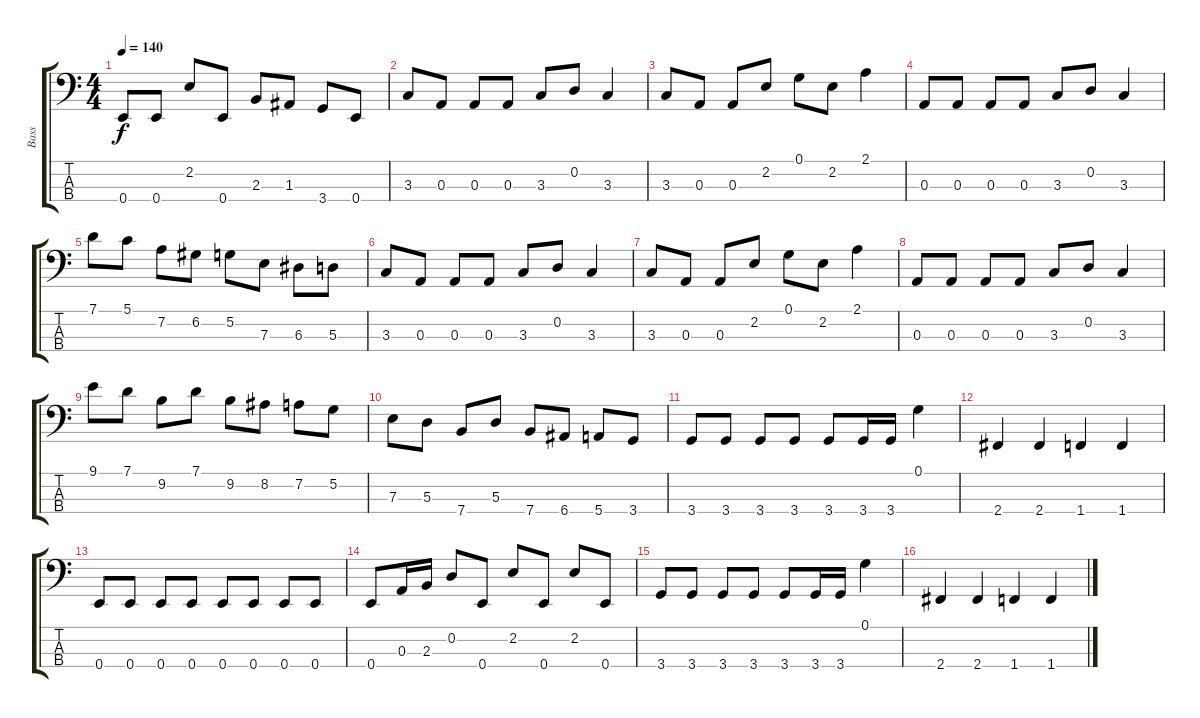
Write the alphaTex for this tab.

\track ("Bass" "Bass") {instrument electricbassfinger}
\staff {score tabs}
\tuning (G2 D2 A1 E1) {hide}
\ts (4 4)
\tempo 140
\clef f4
\ks c
0.4.8{dy f} 0.4.8 2.2.8 0.4.8 2.3.8 1.3.8 3.4.8 0.4.8 |
3.3.8 0.3.8 0.3.8 0.3.8 3.3.8 0.2.8 3.3.4 |
3.3.8 0.3.8 0.3.8 2.2.8 0.1.8 2.2.8 2.1.4 |
0.3.8 0.3.8 0.3.8 0.3.8 3.3.8 0.2.8 3.3.4 |
7.1.8 5.1.8 7.2.8 6.2.8 5.2.8 7.3.8 6.3.8 5.3.8 |
3.3.8 0.3.8 0.3.8 0.3.8 3.3.8 0.2.8 3.3.4 |
3.3.8 0.3.8 0.3.8 2.2.8 0.1.8 2.2.8 2.1.4 |
0.3.8 0.3.8 0.3.8 0.3.8 3.3.8 0.2.8 3.3.4 |
9.1.8 7.1.8 9.2.8 7.1.8 9.2.8 8.2.8 7.2.8 5.2.8 |
7.3.8 5.3.8 7.4.8 5.3.8 7.4.8 6.4.8 5.4.8 3.4.8 |
3.4.8 3.4.8 3.4.8 3.4.8 3.4.8 3.4.16 3.4.16 0.1.4 |
2.4.4 2.4.4 1.4.4 1.4.4 |
0.4.8 0.4.8 0.4.8 0.4.8 0.4.8 0.4.8 0.4.8 0.4.8 |
0.4.8 0.3.16 2.3.16 0.2.8 0.4.8 2.2.8 0.4.8 2.2.8 0.4.8 |
3.4.8 3.4.8 3.4.8 3.4.8 3.4.8 3.4.16 3.4.16 0.1.4 |
2.4.4 2.4.4 1.4.4 1.4.4
